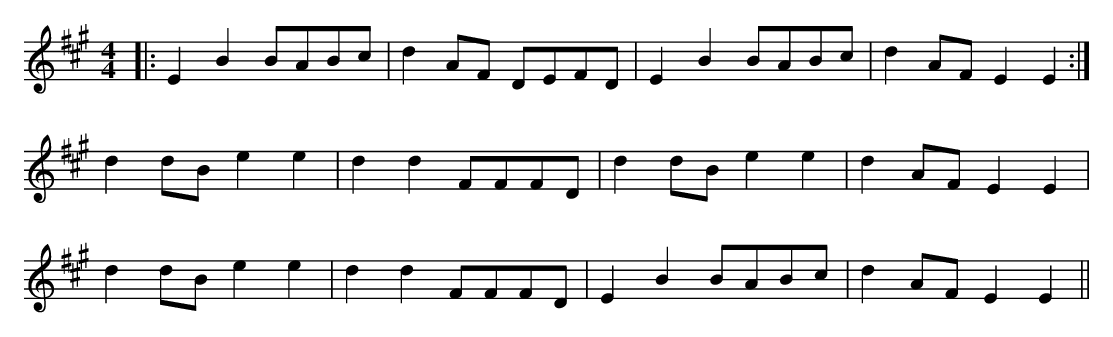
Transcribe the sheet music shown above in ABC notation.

X:1
M:4/4
K:Emix
|:E2 B2 BABc|d2 AF DEFD|E2 B2 BABc|d2 AF E2 E2:|
d2 dB e2 e2|d2 d2 FFFD|d2 dB e2 e2|d2 AF E2 E2|
d2 dB e2 e2|d2 d2 FFFD|E2 B2 BABc|d2 AF E2 E2||
